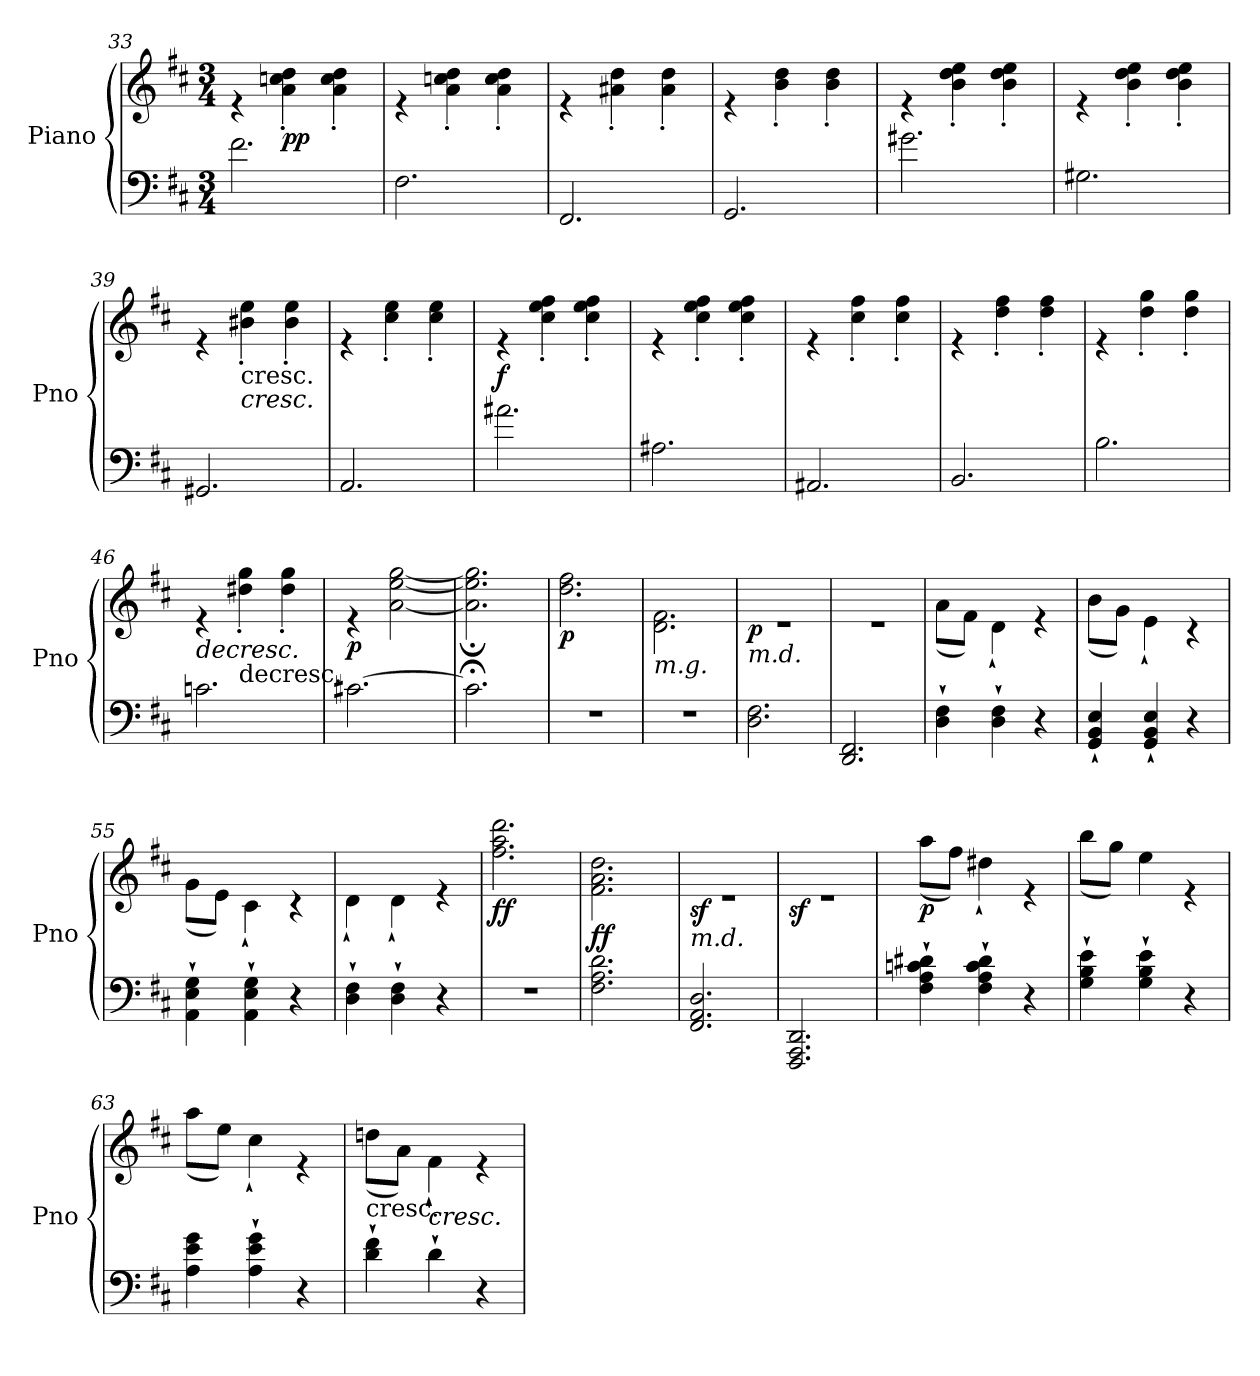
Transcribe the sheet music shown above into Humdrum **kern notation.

**kern	**kern	**dynam
*part1	*part1	*part1
*staff2	*staff1	*staff1/2
*I"Piano	*	*
*I'Pno	*	*
*clefF4	*clefG2	*
*k[f#c#]	*k[f#c#]	*
*D:	*D:	*
*M3/4	*M3/4	*
=33	=33	=33
*	*^	*
2.f#\	2.ryy	4r	.
!	!	!	!LO:DY:b
.	.	4a\' 4ccn\' 4dd\'	pp
.	.	4a\' 4cc\' 4dd\'	.
=34	=34	=34	=34
2.F#\	2.ryy	4r	.
.	.	4a\' 4ccn\' 4dd\'	.
.	.	4a\' 4cc\' 4dd\'	.
=35	=35	=35	=35
2.FF#/	2.ryy	4r	.
.	.	4a#X\' 4dd\'	.
.	.	4a#\' 4dd\'	.
!!LO:LB:g=z	!!
=36	=36	=36	=36
2.GG/	2.ryy	4r	.
.	.	4b\' 4dd\'	.
.	.	4b\' 4dd\'	.
=37	=37	=37	=37
2.g#X\	2.ryy	4r	.
.	.	4b\' 4dd\' 4ee\'	.
.	.	4b\' 4dd\' 4ee\'	.
=38	=38	=38	=38
2.G#X\	2.ryy	4r	.
.	.	4b\' 4dd\' 4ee\'	.
.	.	4b\' 4dd\' 4ee\'	.
=39	=39	=39	=39
2.GG#X/	2.ryy	4r	.
!	!	!LO:TX:b:t=cresc.	!
!	!	!LO:TX:b:i:t=cresc.	!
.	.	4b#X\' 4ee\'	.
.	.	4b#\' 4ee\'	.
=40	=40	=40	=40
2.AA/	2.ryy	4r	.
.	.	4cc#\' 4ee\'	.
.	.	4cc#\' 4ee\'	.
=41	=41	=41	=41
!	!	!	!LO:DY:b
2.a#X\	2.ryy	4r	f
.	.	4cc#\' 4ee\' 4ff#\'	.
.	.	4cc#\' 4ee\' 4ff#\'	.
=42	=42	=42	=42
2.A#X\	2.ryy	4r	.
.	.	4cc#\' 4ee\' 4ff#\'	.
.	.	4cc#\' 4ee\' 4ff#\'	.
=43	=43	=43	=43
2.AA#X/	2.ryy	4r	.
.	.	4cc#\' 4ff#\'	.
.	.	4cc#\' 4ff#\'	.
=44	=44	=44	=44
2.BB/	2.ryy	4r	.
.	.	4dd\' 4ff#\'	.
.	.	4dd\' 4ff#\'	.
=45	=45	=45	=45
2.B\	2.ryy	4r	.
.	.	4dd\' 4gg\'	.
.	.	4dd\' 4gg\'	.
=46	=46	=46	=46
!	!LO:TX:b:i:t=decresc.	!	!
2.cn\	2.ryy	4r	.
!	!	!LO:TX:b:t=decresc.	!
.	.	4dd#X\' 4gg\'	.
.	.	4dd#\' 4gg\'	.
!!LO:LB:g=z	!!
=47	=47	=47	=47
!	!	!	!LO:DY:b
[2.c#X\	2.ryy	4r	p
.	.	[2a\ [2ee\ [2gg\	.
=48	=48	=48	=48
2.c#;\]	2.ryy	2.a\]; 2.ee\]; 2.gg\];	.
=49	=49	=49	=49
!	!	!	!LO:DY:b
2.r	2.ryy	2.dd\ 2.ff#\	p
=50	=50	=50	=50
!	!LO:TX:b:i:t=m.g.	!	!
2.r	2.ryy	2.d\ 2.f#\	.
=51	=51	=51	=51
!	!LO:TX:b:i:t=m.d.	!	!
!	!	!	!LO:DY:b
2.D\ 2.F#\	2.ryy	2.r	p
=52	=52	=52	=52
2.DD/ 2.FF#/	2.ryy	2.r	.
=53	=53	=53	=53
4D\` 4F#\`	2.ryy	(<8a\L	.
.	.	8f#\J)	.
4D\` 4F#\`	.	4d`\	.
4r	.	4r	.
=54	=54	=54	=54
4GG/` 4BB/` 4E/`	2.ryy	(<8b\L	.
.	.	8g\J)	.
4GG/` 4BB/` 4E/`	.	4e`\	.
4r	.	4r	.
=55	=55	=55	=55
4AA\` 4E\` 4G\`	2.ryy	(<8g\L	.
.	.	8e\J)	.
4AA\` 4E\` 4G\`	.	4c#`\	.
4r	.	4r	.
=56	=56	=56	=56
4D\` 4F#\`	2.ryy	4d`\	.
4D\` 4F#\`	.	4d`\	.
4r	.	4r	.
=57	=57	=57	=57
!	!	!	!LO:DY:b
2.r	2.ryy	2.ff#\ 2.aa\ 2.ddd\	ff
=58	=58	=58	=58
!	!	!	!LO:DY:b
2.F#\ 2.A\ 2.d\	2.ryy	2.f#\ 2.a\ 2.dd\	ff
=59	=59	=59	=59
!	!LO:TX:b:i:t=m.d.	!	!
!	!	!	!LO:DY:b
2.FF#/ 2.AA/ 2.D/	2.ryy	2.r	sf
=60	=60	=60	=60
!	!	!	!LO:DY:b
2.FFF#/ 2.AAA/ 2.DD/	2.ryy	2.r	sf
!!LO:PB:g=z	!!
=61	=61	=61	=61
!	!	!	!LO:DY:b
4F#\` 4A\` 4cn\` 4d#X\`	2.ryy	(<8aa\L	p
.	.	8ff#\J)	.
4F#\` 4A\` 4c\` 4d#\`	.	4dd#X`\	.
4r	.	4r	.
=62	=62	=62	=62
4G\` 4B\` 4e\`	2.ryy	(<8bb\L	.
.	.	8gg\J)	.
4G\` 4B\` 4e\`	.	4ee\	.
4r	.	4r	.
=63	=63	=63	=63
4A\ 4e\ 4g\	2.ryy	(<8aa\L	.
.	.	8ee\J)	.
4A\` 4e\` 4g\`	.	4cc#`\	.
4r	.	4r	.
=64	=64	=64	=64
!	!LO:TX:b:t=cresc.	!	!
4d\` 4f#\`	2.ryy	(<8ddn\L	.
.	.	8a\J)	.
!	!	!LO:TX:b:i:t=cresc.	!
4d`\	.	4f#`\	.
4r	.	4r	.
*	*v	*v	*
=	=	=
*-	*-	*-
